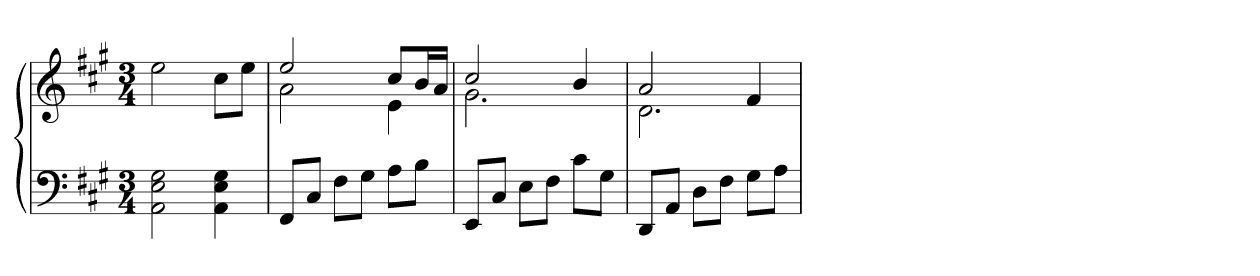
**kern	**kern
*part1	*part1
*staff2	*staff1
*clefF4	*clefG2
*k[f#c#g#]	*k[f#c#g#]
*M3/4	*M3/4
=	=
2G#\ 2E 2AA	2ee\
4G#\ 4E 4AA	8cc#\L
.	8ee\J
=	=
*	*^
8FF#/L	2ee/	2a\
8C#/J	.	.
8F#\L	.	.
8G#\J	.	.
8A\L	8cc#/L	4e\
8B\J	16b/L	.
.	16a/JJ	.
=	=	=
8EE/L	2cc#/	2.g#\
8C#/J	.	.
8E\L	.	.
8F#\J	.	.
8c#\L	4b/	.
8G#\J	.	.
=	=	=
8DD/L	2a/	2.d\
8AA/J	.	.
8D\L	.	.
8F#\J	.	.
8G#\L	4f#/	.
8A\J	.	.
*	*v	*v
=	=
*-	*-
